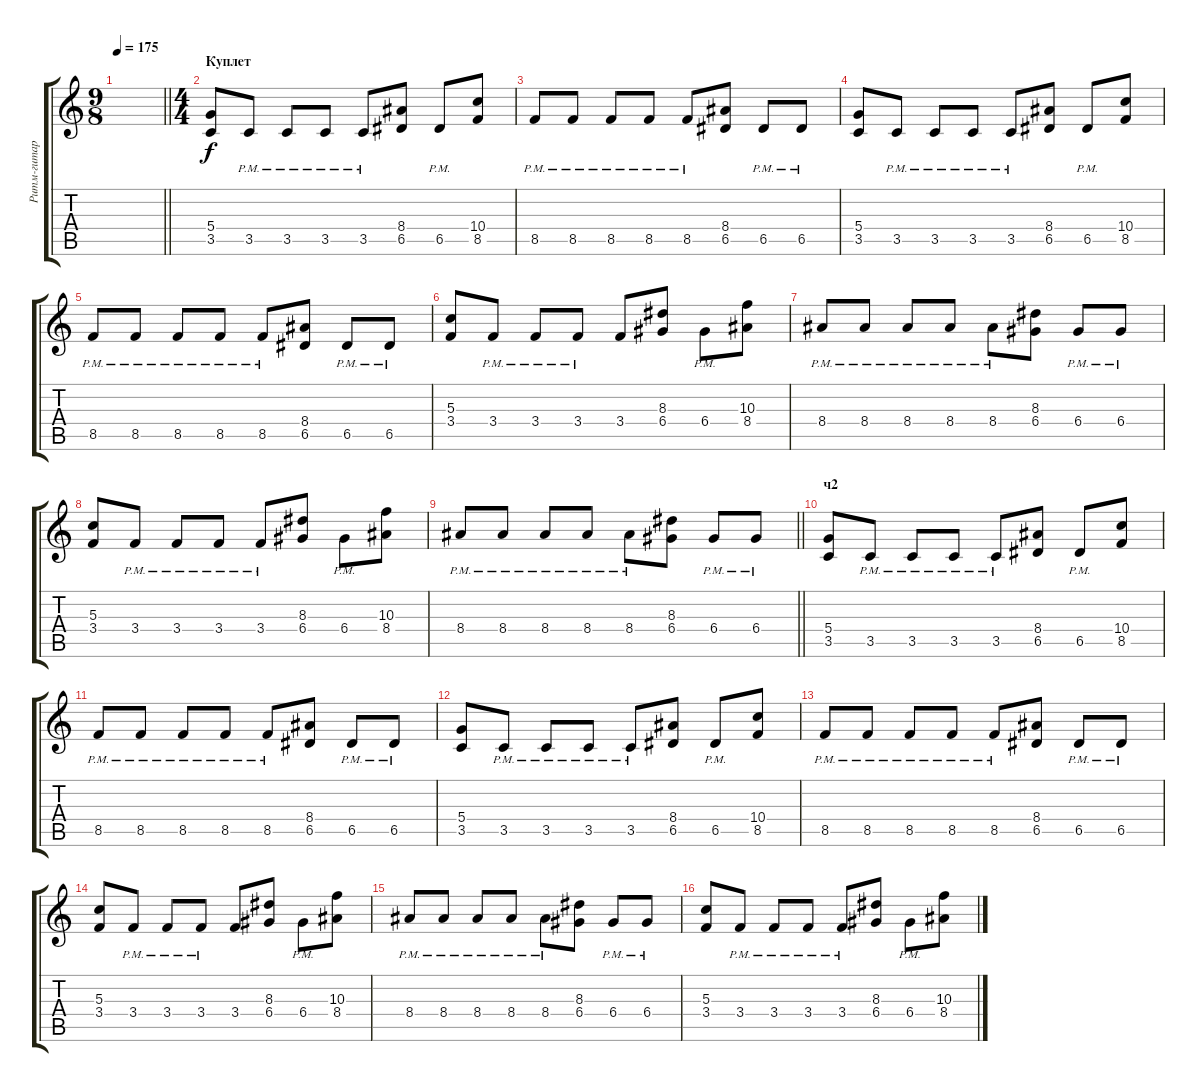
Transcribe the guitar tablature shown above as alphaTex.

\track ("Ритм-гитара" "Ритм-гитар") {instrument distortionguitar}
\staff {score tabs}
\tuning (E4 B3 G3 D3 A2 E2) {hide}
\ts (9 8)
\tempo 175
\clef g2
\barLineRight lightlight
\ks c
|
\ts (4 4)
\section ("" "Куплет")
(5.4 3.5).8 3.5{pm}.8 3.5{pm}.8 3.5{pm}.8 3.5{pm}.8 (8.4 6.5).8 6.5{pm}.8 (10.4 8.5).8 |
8.5{pm}.8 8.5{pm}.8 8.5{pm}.8 8.5{pm}.8 8.5{pm}.8 (8.4 6.5).8 6.5{pm}.8 6.5{pm}.8 |
(5.4 3.5).8 3.5{pm}.8 3.5{pm}.8 3.5{pm}.8 3.5{pm}.8 (8.4 6.5).8 6.5{pm}.8 (10.4 8.5).8 |
8.5{pm}.8 8.5{pm}.8 8.5{pm}.8 8.5{pm}.8 8.5{pm}.8 (8.4 6.5).8 6.5{pm}.8 6.5{pm}.8 |
(5.3 3.4).8 3.4{pm}.8 3.4{pm}.8 3.4{pm}.8 3.4.8 (8.3 6.4).8 6.4{pm}.8 (10.3 8.4).8 |
8.4{pm}.8 8.4{pm}.8 8.4{pm}.8 8.4{pm}.8 8.4{pm}.8 (8.3 6.4).8 6.4{pm}.8 6.4{pm}.8 |
(5.3 3.4).8 3.4{pm}.8 3.4{pm}.8 3.4{pm}.8 3.4{pm}.8 (8.3 6.4).8 6.4{pm}.8 (10.3 8.4).8 |
\barLineRight lightlight
8.4{pm}.8 8.4{pm}.8 8.4{pm}.8 8.4{pm}.8 8.4{pm}.8 (8.3 6.4).8 6.4{pm}.8 6.4{pm}.8 |
\section ("" "ч2")
(5.4 3.5).8 3.5{pm}.8 3.5{pm}.8 3.5{pm}.8 3.5{pm}.8 (8.4 6.5).8 6.5{pm}.8 (10.4 8.5).8 |
8.5{pm}.8 8.5{pm}.8 8.5{pm}.8 8.5{pm}.8 8.5{pm}.8 (8.4 6.5).8 6.5{pm}.8 6.5{pm}.8 |
(5.4 3.5).8 3.5{pm}.8 3.5{pm}.8 3.5{pm}.8 3.5{pm}.8 (8.4 6.5).8 6.5{pm}.8 (10.4 8.5).8 |
8.5{pm}.8 8.5{pm}.8 8.5{pm}.8 8.5{pm}.8 8.5{pm}.8 (8.4 6.5).8 6.5{pm}.8 6.5{pm}.8 |
(5.3 3.4).8 3.4{pm}.8 3.4{pm}.8 3.4{pm}.8 3.4.8 (8.3 6.4).8 6.4{pm}.8 (10.3 8.4).8 |
8.4{pm}.8 8.4{pm}.8 8.4{pm}.8 8.4{pm}.8 8.4{pm}.8 (8.3 6.4).8 6.4{pm}.8 6.4{pm}.8 |
(5.3 3.4).8 3.4{pm}.8 3.4{pm}.8 3.4{pm}.8 3.4{pm}.8 (8.3 6.4).8 6.4{pm}.8 (10.3 8.4).8
